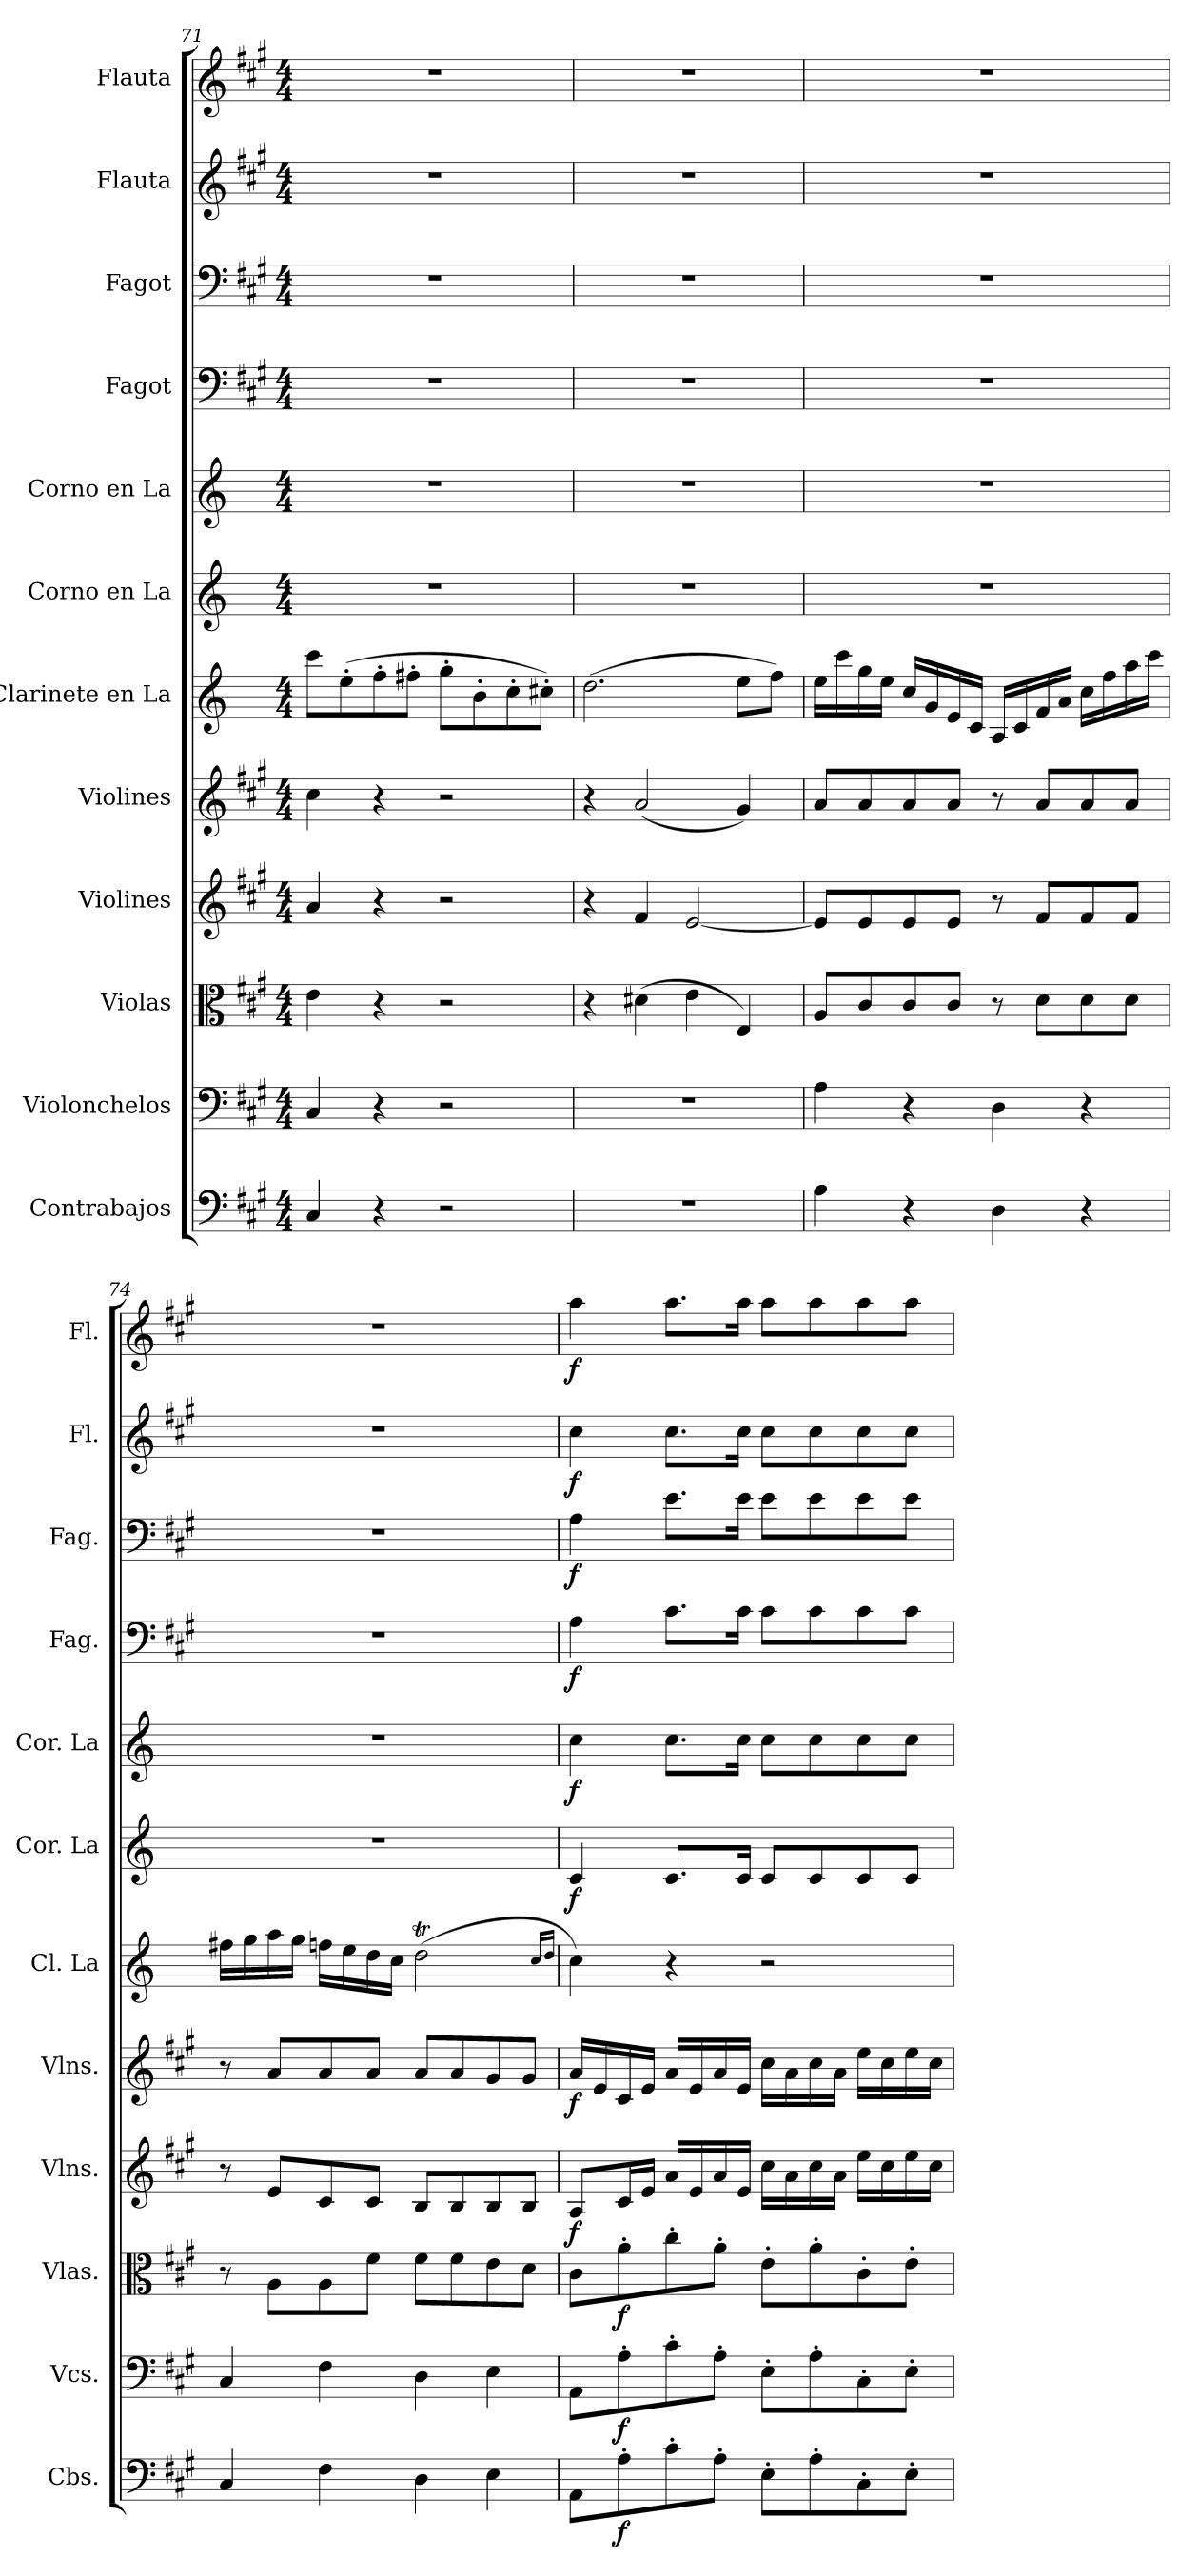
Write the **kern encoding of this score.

**kern	**dynam	**kern	**dynam	**kern	**dynam	**kern	**dynam	**kern	**dynam	**kern	**kern	**dynam	**kern	**dynam	**kern	**dynam	**kern	**dynam	**kern	**dynam	**kern	**dynam
*part12	*part12	*part11	*part11	*part10	*part10	*part9	*part9	*part8	*part8	*part7	*part6	*part6	*part5	*part5	*part4	*part4	*part3	*part3	*part2	*part2	*part1	*part1
*staff12	*staff12	*staff11	*staff11	*staff10	*staff10	*staff9	*staff9	*staff8	*staff8	*staff7	*staff6	*staff6	*staff5	*staff5	*staff4	*staff4	*staff3	*staff3	*staff2	*staff2	*staff1	*staff1
*I"Contrabajos	*	*I"Violonchelos	*	*I"Violas	*	*I"Violines	*	*I"Violines	*	*I"Clarinete en La	*I"Corno en La	*	*I"Corno en La	*	*I"Fagot	*	*I"Fagot	*	*I"Flauta	*	*I"Flauta	*
*I'Cbs.	*	*I'Vcs.	*	*I'Vlas.	*	*I'Vlns.	*	*I'Vlns.	*	*I'Cl. La	*I'Cor. La	*	*I'Cor. La	*	*I'Fag.	*	*I'Fag.	*	*I'Fl.	*	*I'Fl.	*
*clefF4	*	*clefF4	*	*clefC3	*	*clefG2	*	*clefG2	*	*clefG2	*clefG2	*	*clefG2	*	*clefF4	*	*clefF4	*	*clefG2	*	*clefG2	*
*ITrd7c12	*	*	*	*	*	*	*	*	*	*ITrd2c3	*ITrd2c3	*	*ITrd2c3	*	*	*	*	*	*	*	*	*
*k[f#c#g#]	*	*k[f#c#g#]	*	*k[f#c#g#]	*	*k[f#c#g#]	*	*k[f#c#g#]	*	*k[f#c#g#]	*k[f#c#g#]	*	*k[f#c#g#]	*	*k[f#c#g#]	*	*k[f#c#g#]	*	*k[f#c#g#]	*	*k[f#c#g#]	*
*M4/4	*	*M4/4	*	*M4/4	*	*M4/4	*	*M4/4	*	*M4/4	*M4/4	*	*M4/4	*	*M4/4	*	*M4/4	*	*M4/4	*	*M4/4	*
=71	=71	=71	=71	=71	=71	=71	=71	=71	=71	=71	=71	=71	=71	=71	=71	=71	=71	=71	=71	=71	=71	=71
4CC#/	.	4C#/	.	4e\	.	4a/	.	4cc#\	.	8aa\L	1r	.	1r	.	1r	.	1r	.	1r	.	1r	.
.	.	.	.	.	.	.	.	.	.	(>8cc#'\	.	.	.	.	.	.	.	.	.	.	.	.
4r	.	4r	.	4r	.	4r	.	4r	.	8dd'\	.	.	.	.	.	.	.	.	.	.	.	.
.	.	.	.	.	.	.	.	.	.	8dd#X'\J	.	.	.	.	.	.	.	.	.	.	.	.
2r	.	2r	.	2r	.	2r	.	2r	.	8ee'\L	.	.	.	.	.	.	.	.	.	.	.	.
.	.	.	.	.	.	.	.	.	.	8g#'\	.	.	.	.	.	.	.	.	.	.	.	.
.	.	.	.	.	.	.	.	.	.	8a'\	.	.	.	.	.	.	.	.	.	.	.	.
.	.	.	.	.	.	.	.	.	.	8a#X'\J)	.	.	.	.	.	.	.	.	.	.	.	.
=72	=72	=72	=72	=72	=72	=72	=72	=72	=72	=72	=72	=72	=72	=72	=72	=72	=72	=72	=72	=72	=72	=72
1r	.	1r	.	4r	.	4r	.	4r	.	(>2.b\	1r	.	1r	.	1r	.	1r	.	1r	.	1r	.
.	.	.	.	(>4d#X\	.	4f#/	.	(<2a/	.	.	.	.	.	.	.	.	.	.	.	.	.	.
.	.	.	.	4e\	.	[2e/	.	.	.	.	.	.	.	.	.	.	.	.	.	.	.	.
.	.	.	.	4E/)	.	.	.	4g#/)	.	8cc#\L	.	.	.	.	.	.	.	.	.	.	.	.
.	.	.	.	.	.	.	.	.	.	8dd\J)	.	.	.	.	.	.	.	.	.	.	.	.
=73	=73	=73	=73	=73	=73	=73	=73	=73	=73	=73	=73	=73	=73	=73	=73	=73	=73	=73	=73	=73	=73	=73
4AA\	.	4A\	.	8A/L	.	8e/L]	.	8a/L	.	16cc#\LL	1r	.	1r	.	1r	.	1r	.	1r	.	1r	.
.	.	.	.	.	.	.	.	.	.	16aa\	.	.	.	.	.	.	.	.	.	.	.	.
.	.	.	.	8c#/	.	8e/	.	8a/	.	16ee\	.	.	.	.	.	.	.	.	.	.	.	.
.	.	.	.	.	.	.	.	.	.	16cc#\JJ	.	.	.	.	.	.	.	.	.	.	.	.
4r	.	4r	.	8c#/	.	8e/	.	8a/	.	16a/LL	.	.	.	.	.	.	.	.	.	.	.	.
.	.	.	.	.	.	.	.	.	.	16e/	.	.	.	.	.	.	.	.	.	.	.	.
.	.	.	.	8c#/J	.	8e/J	.	8a/J	.	16c#/	.	.	.	.	.	.	.	.	.	.	.	.
.	.	.	.	.	.	.	.	.	.	16A/JJ	.	.	.	.	.	.	.	.	.	.	.	.
4DD\	.	4D\	.	8r	.	8r	.	8r	.	16F#/LL	.	.	.	.	.	.	.	.	.	.	.	.
.	.	.	.	.	.	.	.	.	.	16A/	.	.	.	.	.	.	.	.	.	.	.	.
.	.	.	.	8d\L	.	8f#/L	.	8a/L	.	16d/	.	.	.	.	.	.	.	.	.	.	.	.
.	.	.	.	.	.	.	.	.	.	16f#/JJ	.	.	.	.	.	.	.	.	.	.	.	.
4r	.	4r	.	8d\	.	8f#/	.	8a/	.	16a\LL	.	.	.	.	.	.	.	.	.	.	.	.
.	.	.	.	.	.	.	.	.	.	16dd\	.	.	.	.	.	.	.	.	.	.	.	.
.	.	.	.	8d\J	.	8f#/J	.	8a/J	.	16ff#\	.	.	.	.	.	.	.	.	.	.	.	.
.	.	.	.	.	.	.	.	.	.	16aa\JJ	.	.	.	.	.	.	.	.	.	.	.	.
!!LO:LB:g=z
=74	=74	=74	=74	=74	=74	=74	=74	=74	=74	=74	=74	=74	=74	=74	=74	=74	=74	=74	=74	=74	=74	=74
4CC#/	.	4C#/	.	8r	.	8r	.	8r	.	16dd#X\LL	1r	.	1r	.	1r	.	1r	.	1r	.	1r	.
.	.	.	.	.	.	.	.	.	.	16ee\	.	.	.	.	.	.	.	.	.	.	.	.
.	.	.	.	8A\L	.	8e/L	.	8a/L	.	16ff#\	.	.	.	.	.	.	.	.	.	.	.	.
.	.	.	.	.	.	.	.	.	.	16ee\JJ	.	.	.	.	.	.	.	.	.	.	.	.
4FF#\	.	4F#\	.	8A\	.	8c#/	.	8a/	.	16ddn\LL	.	.	.	.	.	.	.	.	.	.	.	.
.	.	.	.	.	.	.	.	.	.	16cc#\	.	.	.	.	.	.	.	.	.	.	.	.
.	.	.	.	8f#\J	.	8c#/J	.	8a/J	.	16b\	.	.	.	.	.	.	.	.	.	.	.	.
.	.	.	.	.	.	.	.	.	.	16a\JJ	.	.	.	.	.	.	.	.	.	.	.	.
4DD\	.	4D\	.	8f#\L	.	8B/L	.	8a/L	.	(>2bT\	.	.	.	.	.	.	.	.	.	.	.	.
.	.	.	.	8f#\	.	8B/	.	8a/	.	.	.	.	.	.	.	.	.	.	.	.	.	.
4EE\	.	4E\	.	8e\	.	8B/	.	8g#/	.	.	.	.	.	.	.	.	.	.	.	.	.	.
.	.	.	.	8d\J	.	8B/J	.	8g#/J	.	.	.	.	.	.	.	.	.	.	.	.	.	.
.	.	.	.	.	.	.	.	.	.	16qa/LL	.	.	.	.	.	.	.	.	.	.	.	.
.	.	.	.	.	.	.	.	.	.	16qb/JJ	.	.	.	.	.	.	.	.	.	.	.	.
=75	=75	=75	=75	=75	=75	=75	=75	=75	=75	=75	=75	=75	=75	=75	=75	=75	=75	=75	=75	=75	=75	=75
!	!	!	!	!	!	!	!LO:DY:b	!	!LO:DY:b	!	!	!LO:DY:b	!	!LO:DY:b	!	!LO:DY:b	!	!LO:DY:b	!	!LO:DY:b	!	!LO:DY:b
8AAA\L	.	8AA\L	.	8c#\L	.	8A/L	f	16a/LL	f	4a\)	4A/	f	4a\	f	4A\	f	4A\	f	4cc#\	f	4aa\	f
.	.	.	.	.	.	.	.	16e/	.	.	.	.	.	.	.	.	.	.	.	.	.	.
!	!LO:DY:b	!	!LO:DY:b	!	!LO:DY:b	!	!	!	!	!	!	!	!	!	!	!	!	!	!	!	!	!
8AA'\	f	8A'\	f	8a'\	f	16c#/L	.	16c#/	.	.	.	.	.	.	.	.	.	.	.	.	.	.
.	.	.	.	.	.	16e/JJ	.	16e/JJ	.	.	.	.	.	.	.	.	.	.	.	.	.	.
8C#'\	.	8c#'\	.	8cc#'\	.	16a/LL	.	16a/LL	.	4r	8.A/L	.	8.a\L	.	8.c#\L	.	8.e\L	.	8.cc#\L	.	8.aa\L	.
.	.	.	.	.	.	16e/	.	16e/	.	.	.	.	.	.	.	.	.	.	.	.	.	.
8AA'\J	.	8A'\J	.	8a'\J	.	16a/	.	16a/	.	.	.	.	.	.	.	.	.	.	.	.	.	.
.	.	.	.	.	.	16e/JJ	.	16e/JJ	.	.	16A/Jk	.	16a\Jk	.	16c#\Jk	.	16e\Jk	.	16cc#\Jk	.	16aa\Jk	.
8EE'\L	.	8E'\L	.	8e'\L	.	16cc#\LL	.	16cc#\LL	.	2r	8A/L	.	8a\L	.	8c#\L	.	8e\L	.	8cc#\L	.	8aa\L	.
.	.	.	.	.	.	16a\	.	16a\	.	.	.	.	.	.	.	.	.	.	.	.	.	.
8AA'\	.	8A'\	.	8a'\	.	16cc#\	.	16cc#\	.	.	8A/	.	8a\	.	8c#\	.	8e\	.	8cc#\	.	8aa\	.
.	.	.	.	.	.	16a\JJ	.	16a\JJ	.	.	.	.	.	.	.	.	.	.	.	.	.	.
8CC#'\	.	8C#'\	.	8c#'\	.	16ee\LL	.	16ee\LL	.	.	8A/	.	8a\	.	8c#\	.	8e\	.	8cc#\	.	8aa\	.
.	.	.	.	.	.	16cc#\	.	16cc#\	.	.	.	.	.	.	.	.	.	.	.	.	.	.
8EE'\J	.	8E'\J	.	8e'\J	.	16ee\	.	16ee\	.	.	8A/J	.	8a\J	.	8c#\J	.	8e\J	.	8cc#\J	.	8aa\J	.
.	.	.	.	.	.	16cc#\JJ	.	16cc#\JJ	.	.	.	.	.	.	.	.	.	.	.	.	.	.
=	=	=	=	=	=	=	=	=	=	=	=	=	=	=	=	=	=	=	=	=	=	=
*-	*-	*-	*-	*-	*-	*-	*-	*-	*-	*-	*-	*-	*-	*-	*-	*-	*-	*-	*-	*-	*-	*-
